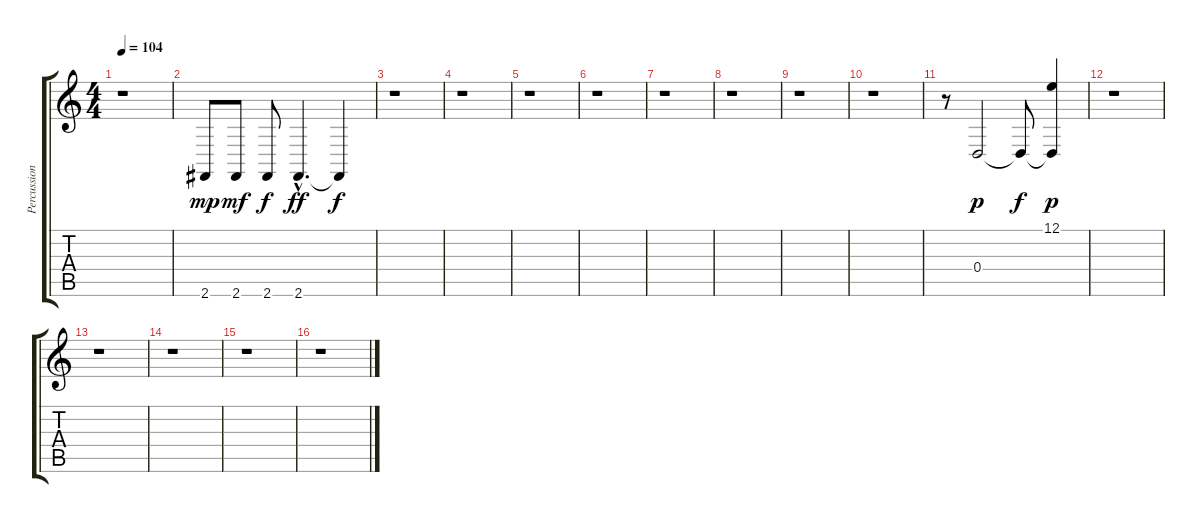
\track ("Percussion (Effects)" "Percussion") {instrument taikodrum}
\staff {score tabs}
\tuning (E4 B3 G3 D3 A2 E2) {hide}
\ts (4 4)
\tempo 104
\clef g2
\ks c
r.1{dy f} |
2.6.8{dy mp} 2.6.8{dy mf} 2.6.8{dy f} 2.6{hac}.4{d dy ff} 2.6{t}.4{dy f} |
r.1 |
r.1 |
r.1 |
r.1 |
r.1 |
r.1 |
r.1 |
r.1 |
r.8 0.4.2{dy p instrument reversecymbal} 0.4{t}.8{dy f} (12.1 0.4{t}).4{dy p instrument musicbox} |
r.1 |
r.1 |
r.1 |
r.1 |
r.1
